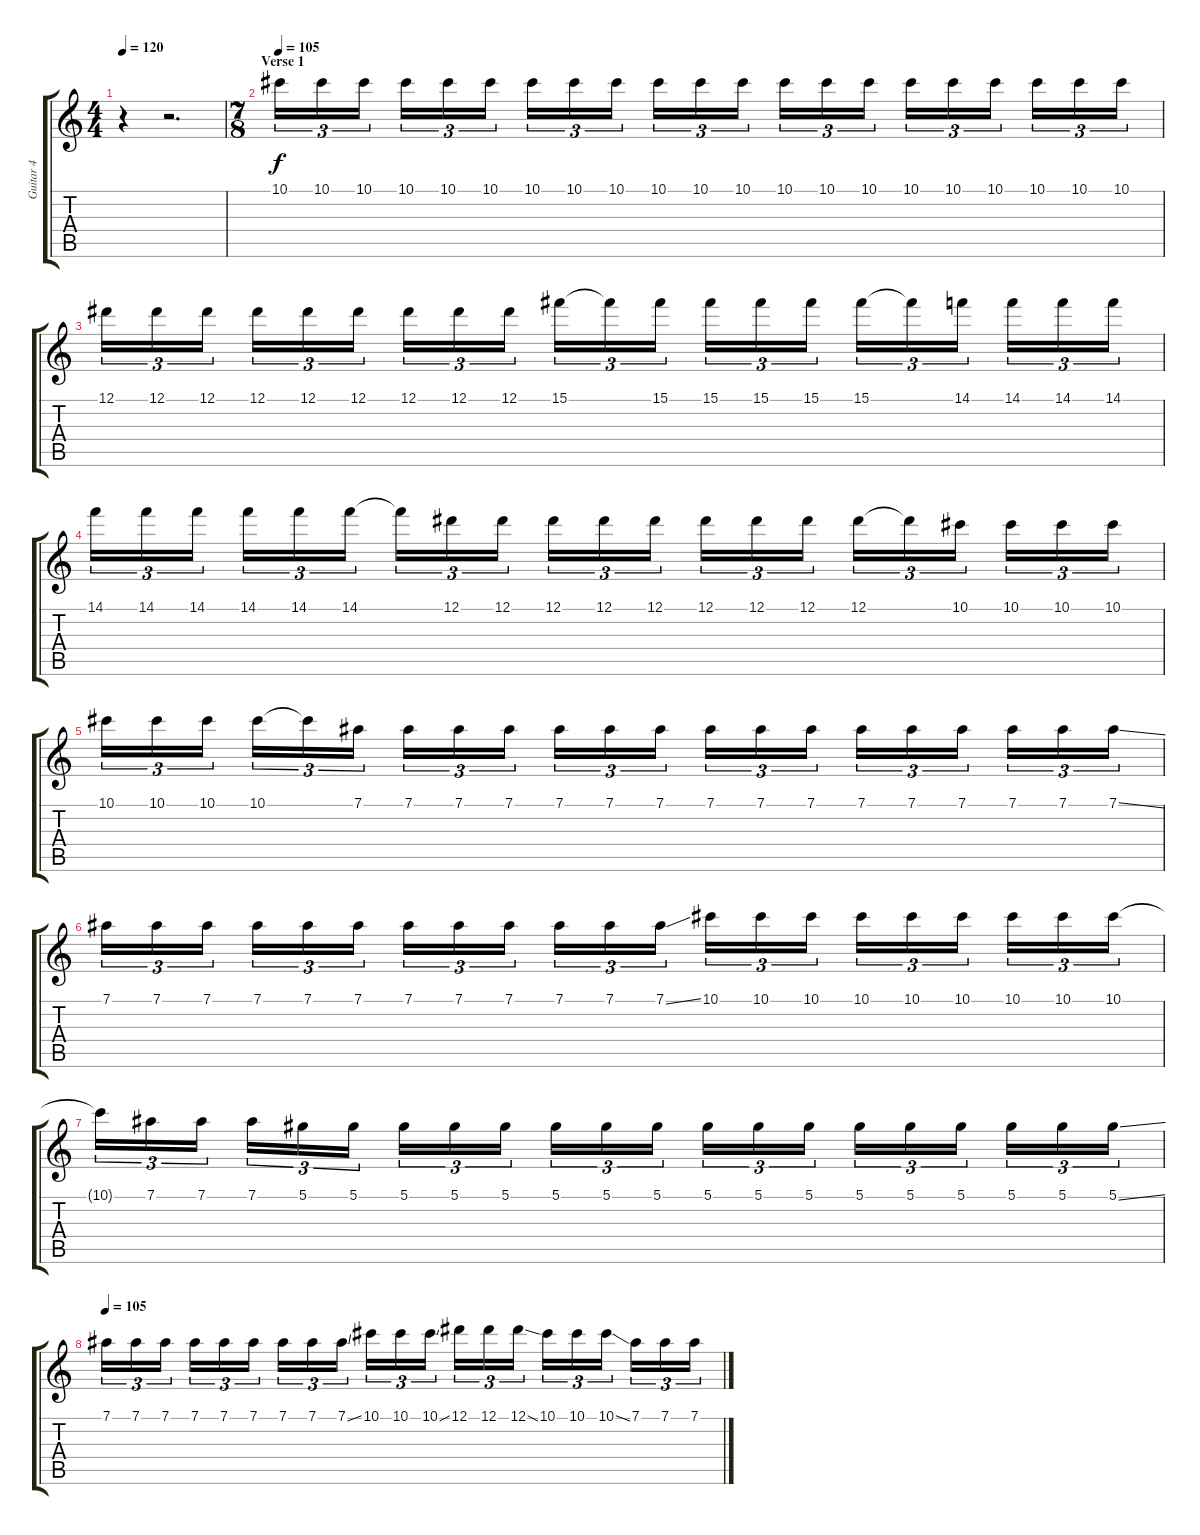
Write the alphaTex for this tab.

\track ("Guitar 4" "Guitar 4") {instrument acousticguitarsteel}
\staff {score tabs}
\tuning (Eb4 Bb3 Gb3 Db3 Ab2 Eb2) {hide}
\ts (4 4)
\tempo 120
\clef g2
\ks c
r.4{dy f} r.2{d} |
\ts (7 8)
\section ("" "Verse 1")
\tempo 105
10.1.16{tu (3 2) volume 6} 10.1.16{tu (3 2)} 10.1.16{tu (3 2)} 10.1.16{tu (3 2)} 10.1.16{tu (3 2)} 10.1.16{tu (3 2)} 10.1.16{tu (3 2)} 10.1.16{tu (3 2)} 10.1.16{tu (3 2)} 10.1.16{tu (3 2)} 10.1.16{tu (3 2)} 10.1.16{tu (3 2)} 10.1.16{tu (3 2) volume 10} 10.1.16{tu (3 2)} 10.1.16{tu (3 2)} 10.1.16{tu (3 2)} 10.1.16{tu (3 2)} 10.1.16{tu (3 2)} 10.1.16{tu (3 2)} 10.1.16{tu (3 2)} 10.1.16{tu (3 2)} |
12.1.16{tu (3 2)} 12.1.16{tu (3 2)} 12.1.16{tu (3 2)} 12.1.16{tu (3 2)} 12.1.16{tu (3 2)} 12.1.16{tu (3 2)} 12.1.16{tu (3 2)} 12.1.16{tu (3 2)} 12.1.16{tu (3 2)} 15.1.16{tu (3 2)} 15.1{t}.16{tu (3 2)} 15.1.16{tu (3 2)} 15.1.16{tu (3 2)} 15.1.16{tu (3 2)} 15.1.16{tu (3 2)} 15.1.16{tu (3 2)} 15.1{t}.16{tu (3 2)} 14.1.16{tu (3 2)} 14.1.16{tu (3 2)} 14.1.16{tu (3 2)} 14.1.16{tu (3 2)} |
14.1.16{tu (3 2)} 14.1.16{tu (3 2)} 14.1.16{tu (3 2)} 14.1.16{tu (3 2)} 14.1.16{tu (3 2)} 14.1.16{tu (3 2)} 14.1{t}.16{tu (3 2)} 12.1.16{tu (3 2)} 12.1.16{tu (3 2)} 12.1.16{tu (3 2)} 12.1.16{tu (3 2)} 12.1.16{tu (3 2)} 12.1.16{tu (3 2)} 12.1.16{tu (3 2)} 12.1.16{tu (3 2)} 12.1.16{tu (3 2)} 12.1{t}.16{tu (3 2)} 10.1.16{tu (3 2)} 10.1.16{tu (3 2)} 10.1.16{tu (3 2)} 10.1.16{tu (3 2)} |
10.1.16{tu (3 2)} 10.1.16{tu (3 2)} 10.1.16{tu (3 2)} 10.1.16{tu (3 2)} 10.1{t}.16{tu (3 2)} 7.1.16{tu (3 2)} 7.1.16{tu (3 2)} 7.1.16{tu (3 2)} 7.1.16{tu (3 2)} 7.1.16{tu (3 2)} 7.1.16{tu (3 2)} 7.1.16{tu (3 2)} 7.1.16{tu (3 2)} 7.1.16{tu (3 2)} 7.1.16{tu (3 2)} 7.1.16{tu (3 2)} 7.1.16{tu (3 2)} 7.1.16{tu (3 2)} 7.1.16{tu (3 2)} 7.1.16{tu (3 2)} 7.1{ss}.16{tu (3 2)} |
7.1.16{tu (3 2)} 7.1.16{tu (3 2)} 7.1.16{tu (3 2)} 7.1.16{tu (3 2)} 7.1.16{tu (3 2)} 7.1.16{tu (3 2)} 7.1.16{tu (3 2)} 7.1.16{tu (3 2)} 7.1.16{tu (3 2)} 7.1.16{tu (3 2)} 7.1.16{tu (3 2)} 7.1{ss}.16{tu (3 2)} 10.1.16{tu (3 2)} 10.1.16{tu (3 2)} 10.1.16{tu (3 2)} 10.1.16{tu (3 2)} 10.1.16{tu (3 2)} 10.1.16{tu (3 2)} 10.1.16{tu (3 2)} 10.1.16{tu (3 2)} 10.1.16{tu (3 2)} |
10.1{t}.16{tu (3 2)} 7.1.16{tu (3 2)} 7.1.16{tu (3 2)} 7.1.16{tu (3 2)} 5.1.16{tu (3 2)} 5.1.16{tu (3 2)} 5.1.16{tu (3 2)} 5.1.16{tu (3 2)} 5.1.16{tu (3 2)} 5.1.16{tu (3 2)} 5.1.16{tu (3 2)} 5.1.16{tu (3 2)} 5.1.16{tu (3 2)} 5.1.16{tu (3 2)} 5.1.16{tu (3 2)} 5.1.16{tu (3 2)} 5.1.16{tu (3 2)} 5.1.16{tu (3 2)} 5.1.16{tu (3 2)} 5.1.16{tu (3 2)} 5.1{ss}.16{tu (3 2)} |
\tempo 105
7.1.16{tu (3 2)} 7.1.16{tu (3 2)} 7.1.16{tu (3 2)} 7.1.16{tu (3 2)} 7.1.16{tu (3 2)} 7.1.16{tu (3 2)} 7.1.16{tu (3 2)} 7.1.16{tu (3 2)} 7.1{ss}.16{tu (3 2)} 10.1.16{tu (3 2)} 10.1.16{tu (3 2)} 10.1{ss}.16{tu (3 2)} 12.1.16{tu (3 2)} 12.1.16{tu (3 2)} 12.1{ss}.16{tu (3 2)} 10.1.16{tu (3 2)} 10.1.16{tu (3 2)} 10.1{ss}.16{tu (3 2)} 7.1.16{tu (3 2)} 7.1.16{tu (3 2)} 7.1{ss}.16{tu (3 2)}
